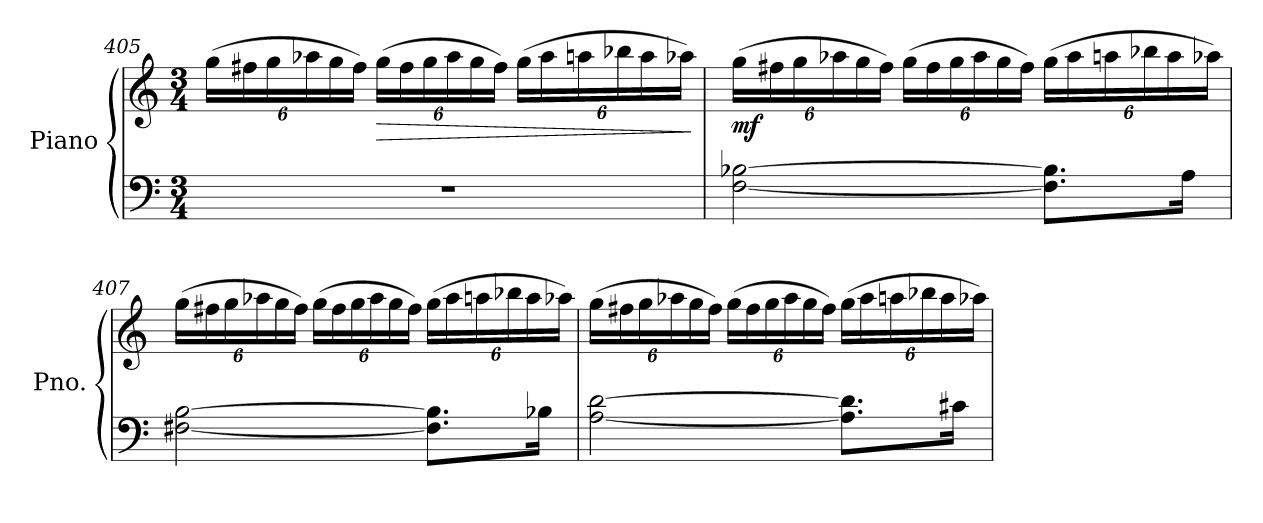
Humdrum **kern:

**kern	**kern	**dynam
*part1	*part1	*part1
*staff2	*staff1	*staff1/2
*I"Piano	*	*
*I'Pno.	*	*
*clefF4	*clefG2	*
*k[]	*k[]	*
*M3/4	*M3/4	*
*	*Xbrackettup	*
=405	=405	=405
2.r	(24gg\LL	.
.	24ff#X\	.
.	24gg\	.
.	24aa-X\	.
.	24gg\	.
.	24ff#\JJ)	.
!	!	!LO:HP:b
.	(24gg\LL	>
.	24ff#\	.
.	24gg\	.
.	24aa-\	.
.	24gg\	.
.	24ff#\JJ)	.
.	(24gg\LL	.
.	24aa-\	.
.	24aan\	.
.	24bb-X\	.
.	24aa\	.
.	24aa-X\JJ)	.
.	.	]
!!LO:LB:g=z
=406	=406	=406
!	!	!LO:DY:b
[2F\ [2B-X\	(24gg\LL	mf
.	24ff#X\	.
.	24gg\	.
.	24aa-X\	.
.	24gg\	.
.	24ff#\JJ)	.
.	(24gg\LL	.
.	24ff#\	.
.	24gg\	.
.	24aa-\	.
.	24gg\	.
.	24ff#\JJ)	.
8.F\] 8.B-\]L	(24gg\LL	.
.	24aa-\	.
.	24aan\	.
.	24bb-X\	.
.	24aa\	.
16A\Jk	.	.
.	24aa-X\JJ)	.
=407	=407	=407
[2F#X\ [2B\	(24gg\LL	.
.	24ff#X\	.
.	24gg\	.
.	24aa-X\	.
.	24gg\	.
.	24ff#\JJ)	.
.	(24gg\LL	.
.	24ff#\	.
.	24gg\	.
.	24aa-\	.
.	24gg\	.
.	24ff#\JJ)	.
8.F#\] 8.B\]L	(24gg\LL	.
.	24aa-\	.
.	24aan\	.
.	24bb-X\	.
.	24aa\	.
16B-X\Jk	.	.
.	24aa-X\JJ)	.
!!LO:LB:g=z
=408	=408	=408
[2A\ [2d\	(24gg\LL	.
.	24ff#X\	.
.	24gg\	.
.	24aa-X\	.
.	24gg\	.
.	24ff#\JJ)	.
.	(24gg\LL	.
.	24ff#\	.
.	24gg\	.
.	24aa-\	.
.	24gg\	.
.	24ff#\JJ)	.
8.A\] 8.d\]L	(24gg\LL	.
.	24aa-\	.
.	24aan\	.
.	24bb-X\	.
.	24aa\	.
16c#X\Jk	.	.
.	24aa-X\JJ)	.
=	=	=
*-	*-	*-
